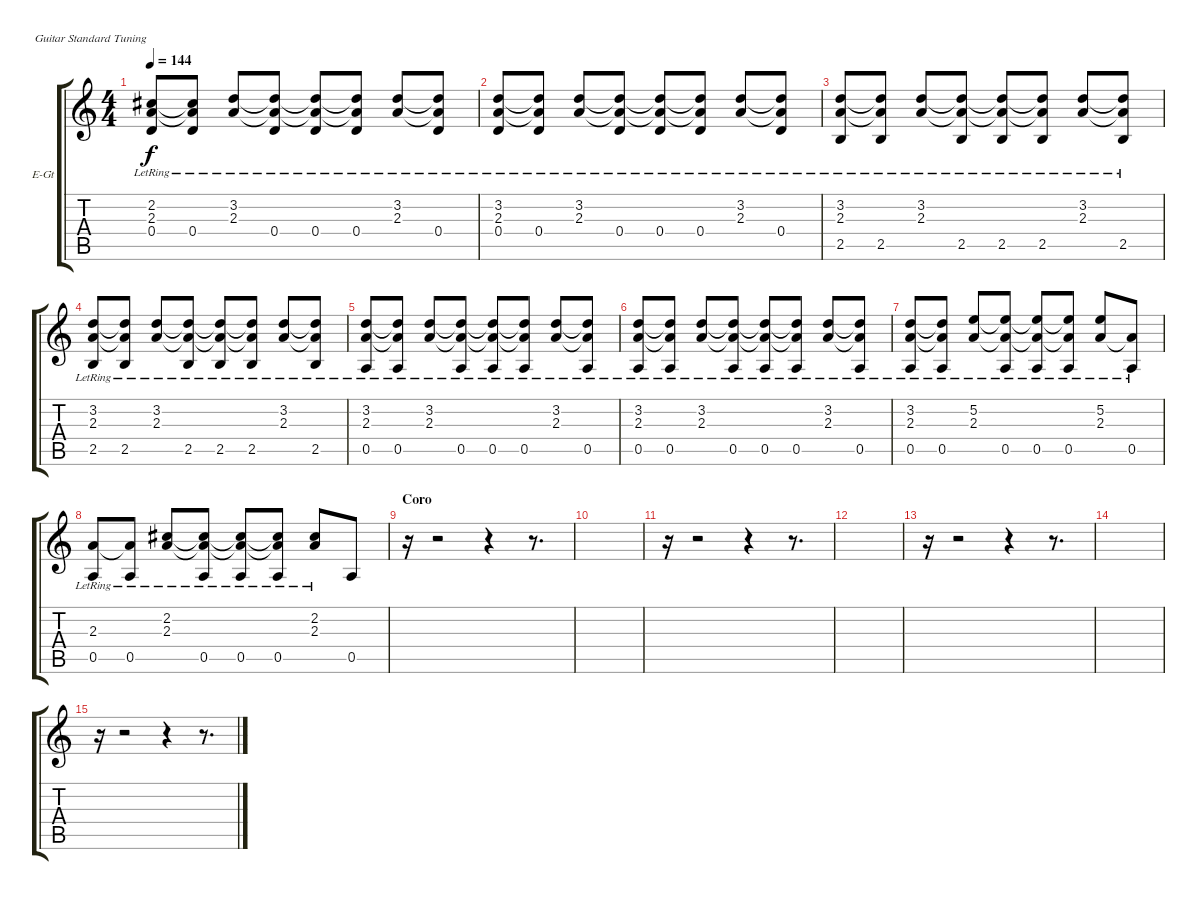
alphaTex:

\bracketExtendMode groupsimilarinstruments
\firstSystemTrackNameOrientation horizontal
\otherSystemsTrackNameOrientation horizontal
\track ("Tom" "E-Gt") {instrument electricguitarclean}
\staff {score tabs}
\tuning (E4 B3 G3 D3 A2 E2)
\ts (4 4)
\tempo 144
\clef g2
\ks c
(0.4 2.2{t} 2.3{lr t}).8{dy f} (2.2{t} 2.3{lr t} 0.4).8 (3.2 2.3{lr}).8 (0.4 3.2{t} 2.3{lr t}).8 (0.4 3.2{t} 2.3{lr t}).8 (3.2{t} 2.3{lr t} 0.4).8 (3.2 2.3{lr}).8 (0.4 3.2{t} 2.3{lr t}).8 |
(0.4 3.2 2.3{lr}).8 (3.2{t} 2.3{lr t} 0.4).8 (3.2 2.3{lr}).8 (0.4 3.2{t} 2.3{lr t}).8 (0.4 3.2{t} 2.3{lr t}).8 (3.2{t} 2.3{lr t} 0.4).8 (3.2 2.3{lr}).8 (0.4 3.2{t} 2.3{lr t}).8 |
(2.5 3.2 2.3{lr}).8 (3.2{t} 2.3{lr t} 2.5).8 (3.2 2.3{lr}).8 (2.5 3.2{t} 2.3{lr t}).8 (2.5 3.2{t} 2.3{lr t}).8 (3.2{t} 2.3{lr t} 2.5).8 (3.2 2.3{lr}).8 (2.5 3.2{t} 2.3{lr t}).8 |
(2.5 3.2 2.3{lr}).8 (3.2{t} 2.3{lr t} 2.5).8 (3.2 2.3{lr}).8 (2.5 3.2{t} 2.3{lr t}).8 (2.5 3.2{t} 2.3{lr t}).8 (3.2{t} 2.3{lr t} 2.5).8 (3.2 2.3{lr}).8 (2.5 3.2{t} 2.3{lr t}).8 |
(0.5 3.2 2.3{lr}).8 (3.2{t} 2.3{lr t} 0.5).8 (3.2 2.3{lr}).8 (0.5 3.2{t} 2.3{lr t}).8 (0.5 3.2{t} 2.3{lr t}).8 (3.2{t} 2.3{lr t} 0.5).8 (3.2 2.3{lr}).8 (0.5 3.2{t} 2.3{lr t}).8 |
(0.5 3.2 2.3{lr}).8 (3.2{t} 2.3{lr t} 0.5).8 (3.2 2.3{lr}).8 (0.5 3.2{t} 2.3{lr t}).8 (0.5 3.2{t} 2.3{lr t}).8 (3.2{t} 2.3{lr t} 0.5).8 (3.2 2.3{lr}).8 (0.5 3.2{t} 2.3{lr t}).8 |
(0.5 3.2 2.3{lr}).8 (3.2{t} 2.3{lr t} 0.5).8 (5.2 2.3{lr}).8 (0.5 5.2{t} 2.3{lr t}).8 (0.5 5.2{t} 2.3{lr t}).8 (5.2{t} 2.3{lr t} 0.5).8 (5.2 2.3{lr}).8 (0.5 2.3{lr t}).8 |
(0.5 2.3{lr}).8 (2.3{lr t} 0.5).8 (2.2 2.3{lr}).8 (0.5 2.2{t} 2.3{lr t}).8 (0.5 2.2{t} 2.3{lr t}).8 (2.2{t} 2.3{lr t} 0.5).8 (2.2 2.3{lr}).8 0.5.8 |
\section ("" "Coro")
r.16 r.2 r.4 r.8{d} |
|
r.16 r.2 r.4 r.8{d} |
|
r.16 r.2 r.4 r.8{d} |
|
r.16 r.2 r.4 r.8{d}
